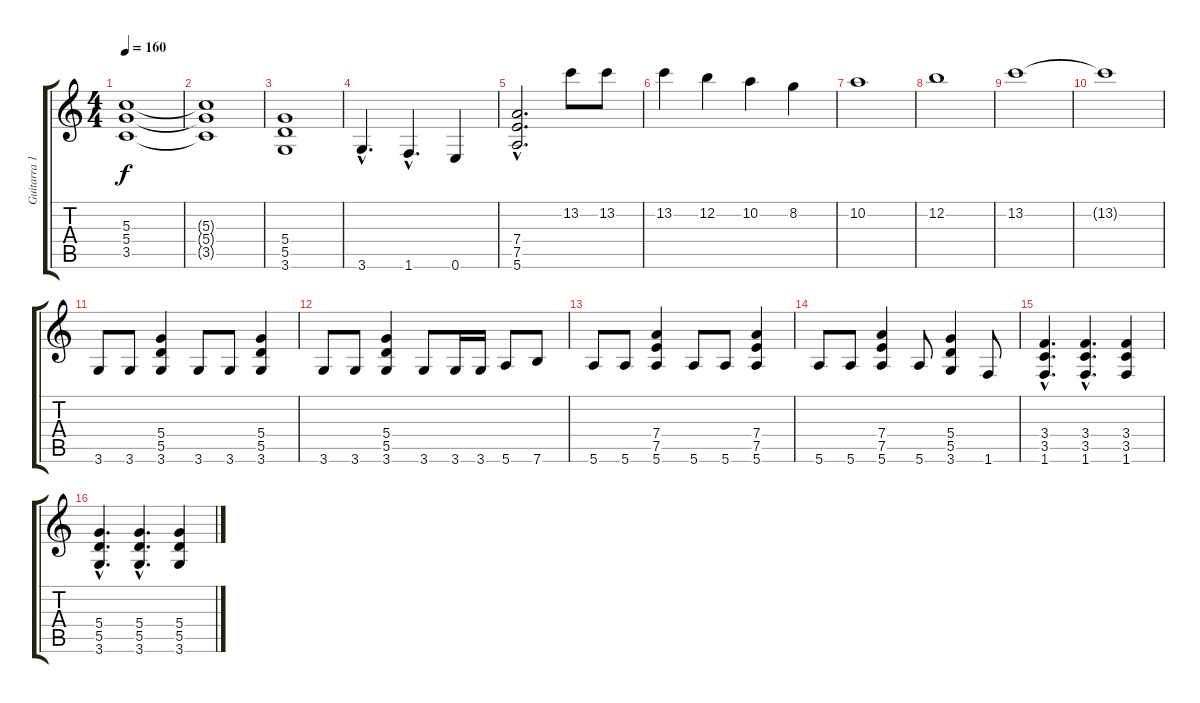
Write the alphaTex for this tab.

\track ("Guitarra 1" "Guitarra 1") {instrument overdrivenguitar}
\staff {score tabs}
\tuning (E4 B3 G3 D3 A2 E2) {hide}
\ts (4 4)
\tempo 160
\clef g2
\ks c
(5.3 5.4 3.5).1{dy f instrument overdrivenguitar} |
(5.3{t} 5.4{t} 3.5{t}).1 |
(5.4 5.5 3.6).1 |
3.6{hac}.4{d} 1.6{hac}.4{d} 0.6.4 |
(7.4{hac} 7.5{hac} 5.6{hac}).2{d} 13.2.8 13.2.8 |
13.2.4 12.2.4 10.2.4 8.2.4 |
10.2.1 |
12.2.1 |
13.2.1{volume 0} |
13.2{t}.1 |
3.6.8{volume 12} 3.6.8 (5.4 5.5 3.6).4 3.6.8 3.6.8 (5.4 5.5 3.6).4 |
3.6.8 3.6.8 (5.4 5.5 3.6).4 3.6.8 3.6.16 3.6.16 5.6.8 7.6.8 |
5.6.8 5.6.8 (7.4 7.5 5.6).4 5.6.8 5.6.8 (7.4 7.5 5.6).4 |
5.6.8 5.6.8 (7.4 7.5 5.6).4 5.6.8 (5.4 5.5 3.6).4 1.6.8 |
(3.4{hac} 3.5{hac} 1.6{hac}).4{d} (3.4{hac} 3.5{hac} 1.6{hac}).4{d} (3.4 3.5 1.6).4 |
(5.4{hac} 5.5{hac} 3.6{hac}).4{d} (5.4{hac} 5.5{hac} 3.6{hac}).4{d} (5.4 5.5 3.6).4
